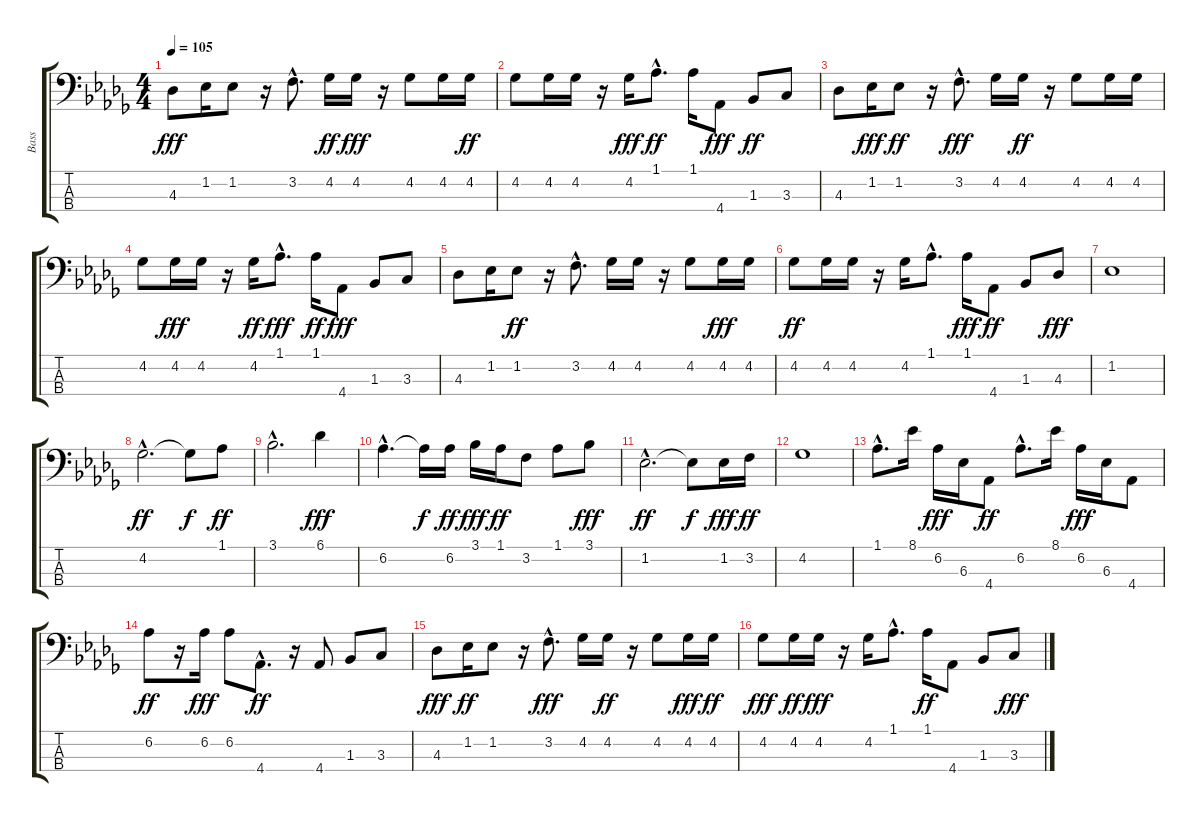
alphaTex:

\track ("Bass" "Bass") {instrument electricbassfinger}
\staff {score tabs}
\tuning (G2 D2 A1 E1) {hide}
\ts (4 4)
\tempo 105
\clef f4
\ks db
4.3.8{dy fff} 1.2.16 1.2.8 r.16 3.2{hac}.8{d} 4.2.16{dy ff} 4.2.16{dy fff} r.16 4.2.8 4.2.16 4.2.16{dy ff} |
4.2.8 4.2.16 4.2.16 r.16 4.2.16{dy fff} 1.1{hac}.8{d dy ff} 1.1.16 4.4.8{dy fff} 1.3.8{dy ff} 3.3.8 |
4.3.8 1.2.16{dy fff} 1.2.8{dy ff} r.16 3.2{hac}.8{d dy fff} 4.2.16 4.2.16{dy ff} r.16 4.2.8 4.2.16 4.2.16 |
4.2.8 4.2.16{dy fff} 4.2.16 r.16 4.2.16{dy ff} 1.1{hac}.8{d dy fff} 1.1.16{dy ff} 4.4.8{dy fff} 1.3.8 3.3.8 |
4.3.8 1.2.16 1.2.8{dy ff} r.16 3.2{hac}.8{d} 4.2.16 4.2.16 r.16 4.2.8 4.2.16{dy fff} 4.2.16 |
4.2.8{dy ff} 4.2.16 4.2.16 r.16 4.2.16 1.1{hac}.8{d} 1.1.16{dy fff} 4.4.8{dy ff} 1.3.8 4.3.8{dy fff} |
1.2.1 |
4.2{hac}.2{d dy ff} 4.2{t}.8{dy f} 1.1.8{dy ff} |
3.1{hac}.2{d} 6.1.4{dy fff} |
6.2{hac}.4{d} 6.2{t}.16{dy f} 6.2.16{dy ff} 3.1.16{dy fff} 1.1.16{dy ff} 3.2.8 1.1.8 3.1.8{dy fff} |
1.2{hac}.2{d dy ff} 1.2{t}.8{dy f} 1.2.16{dy fff} 3.2.16{dy ff} |
4.2.1 |
1.1{hac}.8{d} 8.1.16 6.2.16{dy fff} 6.3.16 4.4.8{dy ff} 6.2{hac}.8{d} 8.1.16 6.2.16{dy fff} 6.3.16 4.4.8 |
6.2.8{dy ff} r.16 6.2.16{dy fff} 6.2.8 4.4{hac}.8{d dy ff} r.16 4.4.8 1.3.8 3.3.8 |
4.3.8{dy fff} 1.2.16{dy ff} 1.2.8 r.16 3.2{hac}.8{d dy fff} 4.2.16 4.2.16{dy ff} r.16 4.2.8 4.2.16{dy fff} 4.2.16{dy ff} |
4.2.8{dy fff} 4.2.16{dy ff} 4.2.16{dy fff} r.16 4.2.16 1.1{hac}.8{d} 1.1.16{dy ff} 4.4.8 1.3.8 3.3.8{dy fff}
